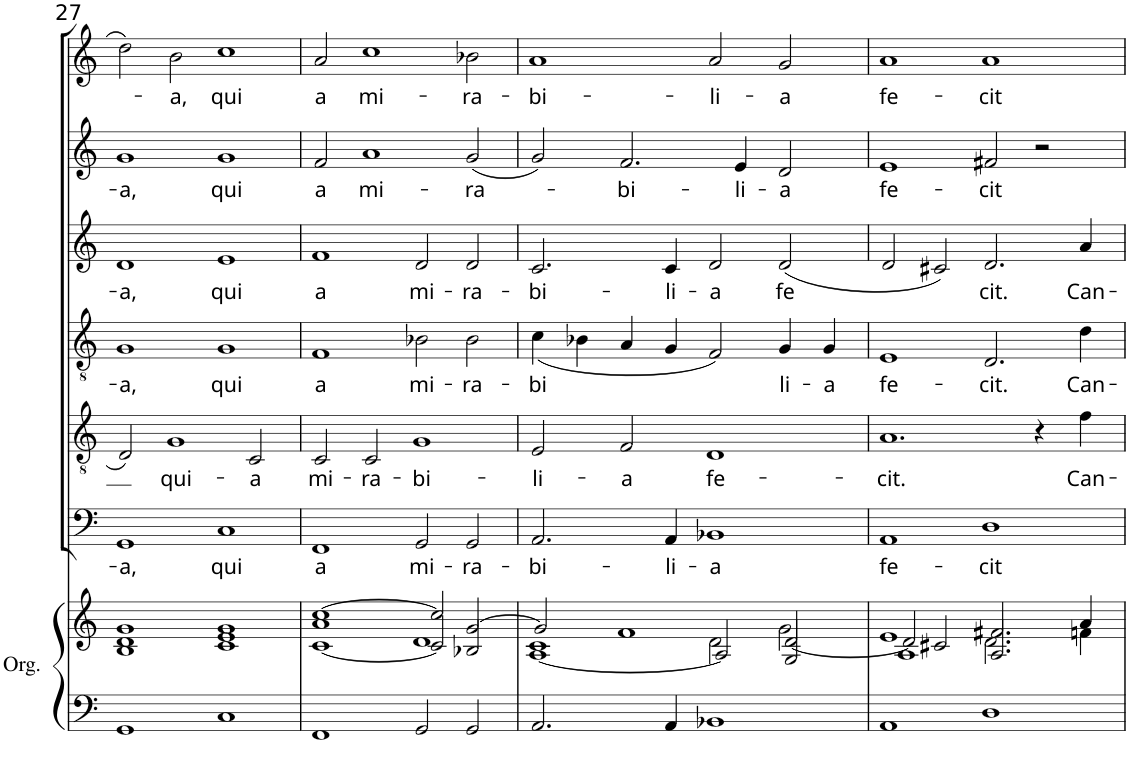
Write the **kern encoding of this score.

**kern	**kern	**kern	**text	**kern	**text	**kern	**text	**kern	**text	**kern	**text	**kern	**text
*part7	*part7	*part6	*part6	*part5	*part5	*part4	*part4	*part3	*part3	*part2	*part2	*part1	*part1
*staff8	*staff7	*staff6	*staff6	*staff5	*staff5	*staff4	*staff4	*staff3	*staff3	*staff2	*staff2	*staff1	*staff1
*I"Orgue	*	*I"Basso	*	*I"Tenore sec.	*	*I"Quinto	*	*I"Alto	*	*I"Canto Sec.	*	*I"Canto primo	*
*I'Org.	*	*	*	*	*	*	*	*	*	*	*	*	*
!!LO:PB:g=z
*clefF4	*clefG2	*clefF4	*	*clefGv2	*	*clefGv2	*	*clefG2	*	*clefG2	*	*clefG2	*
*k[]	*k[]	*k[]	*	*k[]	*	*k[]	*	*k[]	*	*k[]	*	*k[]	*
*M4/2	*M4/2	*M4/2	*	*M4/2	*	*M4/2	*	*M4/2	*	*M4/2	*	*M4/2	*
=27	=27	=27	=27	=27	=27	=27	=27	=27	=27	=27	=27	=27	=27
!	!	!	!LO:LY:b	!	!	!	!LO:LY:b	!	!LO:LY:b	!	!LO:LY:b	!	!
1GG	1B 1d 1g	1GG	-a,	2D/	.	1G	-a,	1d	-a,	1g	-a,	2dd\	.
!	!	!	!	!	!LO:LY:b	!	!	!	!	!	!	!	!LO:LY:b
.	.	.	.	1G	qui-	.	.	.	.	.	.	2b\	-a,
!	!	!	!LO:LY:b	!	!	!	!LO:LY:b	!	!LO:LY:b	!	!LO:LY:b	!	!LO:LY:b
1C	1c 1e 1g	1C	qui	.	.	1G	qui	1e	qui	1g	qui	1cc	qui
!	!	!	!	!	!LO:LY:b	!	!	!	!	!	!	!	!
.	.	.	.	2C/	-a	.	.	.	.	.	.	.	.
=28	=28	=28	=28	=28	=28	=28	=28	=28	=28	=28	=28	=28	=28
*	*^	*	*	*	*	*	*	*	*	*	*	*	*
*	*	*^	*	*	*	*	*	*	*	*	*	*	*	*
!	!	!	!	!	!LO:LY:b	!	!LO:LY:b	!	!LO:LY:b	!	!LO:LY:b	!	!LO:LY:b	!	!LO:LY:b
1FF	[1cc	1a	[<1c	1FF	­a	2C/	mi-	1F	­a	1f	­a	2f/	­a	2a/	­a
!	!	!	!	!	!	!	!LO:LY:b	!	!	!	!	!	!LO:LY:b	!	!LO:LY:b
.	.	.	.	.	.	2C/	-ra-	.	.	.	.	1a	mi-	1cc	mi-
!	!	!	!	!	!LO:LY:b	!	!LO:LY:b	!	!LO:LY:b	!	!LO:LY:b	!	!	!	!
2GG/	2cc/]	1d	2c/]	2GG/	mi-	1G	-bi-	2B-X\	mi-	2d/	mi-	.	.	.	.
!	!	!	!	!	!LO:LY:b	!	!	!	!LO:LY:b	!	!LO:LY:b	!	!LO:LY:b	!	!LO:LY:b
2GG/	[2g/	.	2B-X/	2GG/	-ra-	.	.	2B-\	-ra-	2d/	-ra-	(2g/	-ra-	2b-X\	-ra-
=29	=29	=29	=29	=29	=29	=29	=29	=29	=29	=29	=29	=29	=29	=29	=29
!	!	!	!	!	!LO:LY:b	!	!LO:LY:b	!	!LO:LY:b	!	!LO:LY:b	!	!	!	!LO:LY:b
2.AA/	2g/]	1c	[<1A	2.AA/	-bi-	2E/	-li-	(<4c\	-bi	2.c/	-bi-	2g/)	.	1a	-bi-
.	.	.	.	.	.	.	.	4B-X\	.	.	.	.	.	.	.
!	!	!	!	!	!	!	!LO:LY:b	!	!	!	!	!	!LO:LY:b	!	!
.	1f	.	.	.	.	2F/	-a	4A/	.	.	.	2.f/	-bi-	.	.
!	!	!	!	!	!LO:LY:b	!	!	!	!	!	!LO:LY:b	!	!	!	!
4AA/	.	.	.	4AA/	-li-	.	.	4G/	.	4c/	-li-	.	.	.	.
!	!	!	!	!	!LO:LY:b	!	!LO:LY:b	!	!	!	!LO:LY:b	!	!	!	!LO:LY:b
1BB-X	.	2d\	2A/]	1BB-X	-a	1D	fe-	2F/)	.	2d/	-a	.	.	2a/	-li-
!	!	!	!	!	!	!	!	!	!	!	!	!	!LO:LY:b	!	!
.	.	.	.	.	.	.	.	.	.	.	.	4e/	-li-	.	.
!	!	!	!	!	!	!	!	!	!LO:LY:b	!	!LO:LY:b	!	!LO:LY:b	!	!LO:LY:b
.	[<2d/	2g\	2G/	.	.	.	.	4G/	li-	(2d/	fe	2d/	-a	2g/	-a
!	!	!	!	!	!	!	!	!	!LO:LY:b	!	!	!	!	!	!
.	.	.	.	.	.	.	.	4G/	-a	.	.	.	.	.	.
=30	=30	=30	=30	=30	=30	=30	=30	=30	=30	=30	=30	=30	=30	=30	=30
!	!	!	!	!	!LO:LY:b	!	!LO:LY:b	!	!LO:LY:b	!	!	!	!LO:LY:b	!	!LO:LY:b
1AA	2d/]	1e	1A	1AA	fe-	1.A	-cit.	1E	fe-	2d/	.	1e	fe-	1a	fe-
.	2c#X/	.	.	.	.	.	.	.	.	2c#X/)	.	.	.	.	.
!	!	!	!	!	!LO:LY:b	!	!	!	!LO:LY:b	!	!LO:LY:b	!	!LO:LY:b	!	!LO:LY:b
1D	2.f#X/	2.d\	2.A/	1D	-cit	.	.	2.D/	-cit.	2.d/	cit.	2f#X/	-cit	1a	-cit
.	.	.	.	.	.	4r	.	.	.	.	.	2r	.	.	.
!	!	!	!	!	!	!	!LO:LY:b	!	!LO:LY:b	!	!LO:LY:b	!	!	!	!
.	4a/	4fn\	4ryy	.	.	4f\	Can-	4d\	Can-	4a/	Can-	.	.	.	.
*	*v	*v	*v	*	*	*	*	*	*	*	*	*	*	*	*
=	=	=	=	=	=	=	=	=	=	=	=	=	=
*-	*-	*-	*-	*-	*-	*-	*-	*-	*-	*-	*-	*-	*-
